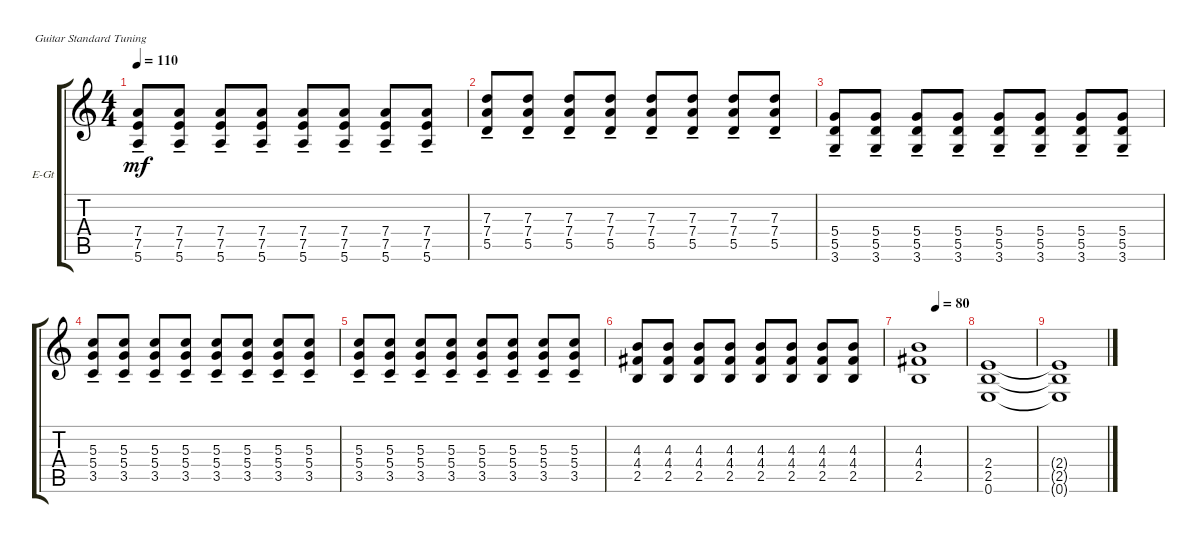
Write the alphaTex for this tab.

\bracketExtendMode groupsimilarinstruments
\firstSystemTrackNameOrientation horizontal
\otherSystemsTrackNameOrientation horizontal
\track ("Electric Guitar 1" "E-Gt") {instrument distortionguitar}
\staff {score tabs}
\tuning (E4 B3 G3 D3 A2 E2)
\ts (4 4)
\tempo 110
\clef g2
\ks c
(5.6{ten} 7.5{ten} 7.4{ten}).8{dy mf} (5.6{ten} 7.5{ten} 7.4{ten}).8 (5.6{ten} 7.5{ten} 7.4{ten}).8 (5.6{ten} 7.5{ten} 7.4{ten}).8 (5.6{ten} 7.5{ten} 7.4{ten}).8 (5.6{ten} 7.5{ten} 7.4{ten}).8 (5.6{ten} 7.5{ten} 7.4{ten}).8 (5.6{ten} 7.5{ten} 7.4{ten}).8 |
(5.5{ten} 7.4{ten} 7.3{ten}).8 (5.5{ten} 7.4{ten} 7.3{ten}).8 (5.5{ten} 7.4{ten} 7.3{ten}).8 (5.5{ten} 7.4{ten} 7.3{ten}).8 (5.5{ten} 7.4{ten} 7.3{ten}).8 (5.5{ten} 7.4{ten} 7.3{ten}).8 (5.5{ten} 7.4{ten} 7.3{ten}).8 (5.5{ten} 7.4{ten} 7.3{ten}).8 |
(3.6{ten} 5.5{ten} 5.4{ten}).8 (3.6{ten} 5.5{ten} 5.4{ten}).8 (3.6{ten} 5.5{ten} 5.4{ten}).8 (3.6{ten} 5.5{ten} 5.4{ten}).8 (3.6{ten} 5.5{ten} 5.4{ten}).8 (3.6{ten} 5.5{ten} 5.4{ten}).8 (3.6{ten} 5.5{ten} 5.4{ten}).8 (3.6{ten} 5.5{ten} 5.4{ten}).8 |
(3.5{ten} 5.4{ten} 5.3{ten}).8 (3.5{ten} 5.4{ten} 5.3{ten}).8 (3.5{ten} 5.4{ten} 5.3{ten}).8 (3.5{ten} 5.4{ten} 5.3{ten}).8 (3.5{ten} 5.4{ten} 5.3{ten}).8 (3.5{ten} 5.4{ten} 5.3{ten}).8 (3.5{ten} 5.4{ten} 5.3{ten}).8 (3.5{ten} 5.4{ten} 5.3{ten}).8 |
(3.5{ten} 5.4{ten} 5.3{ten}).8 (3.5{ten} 5.4{ten} 5.3{ten}).8 (3.5{ten} 5.4{ten} 5.3{ten}).8 (3.5{ten} 5.4{ten} 5.3{ten}).8 (3.5{ten} 5.4{ten} 5.3{ten}).8 (3.5{ten} 5.4{ten} 5.3{ten}).8 (3.5{ten} 5.4{ten} 5.3{ten}).8 (3.5{ten} 5.4{ten} 5.3{ten}).8 |
(2.5 4.4 4.3).8 (2.5 4.4 4.3).8 (2.5 4.4 4.3).8 (2.5 4.4 4.3).8 (2.5 4.4 4.3).8 (2.5 4.4 4.3).8 (2.5 4.4 4.3).8 (2.5 4.4 4.3).8 |
\tempo (80 0.375)
(2.5 4.4 4.3).1 |
(0.6 2.5 2.4).1 |
(0.6{t} 2.5{t} 2.4{t}).1
